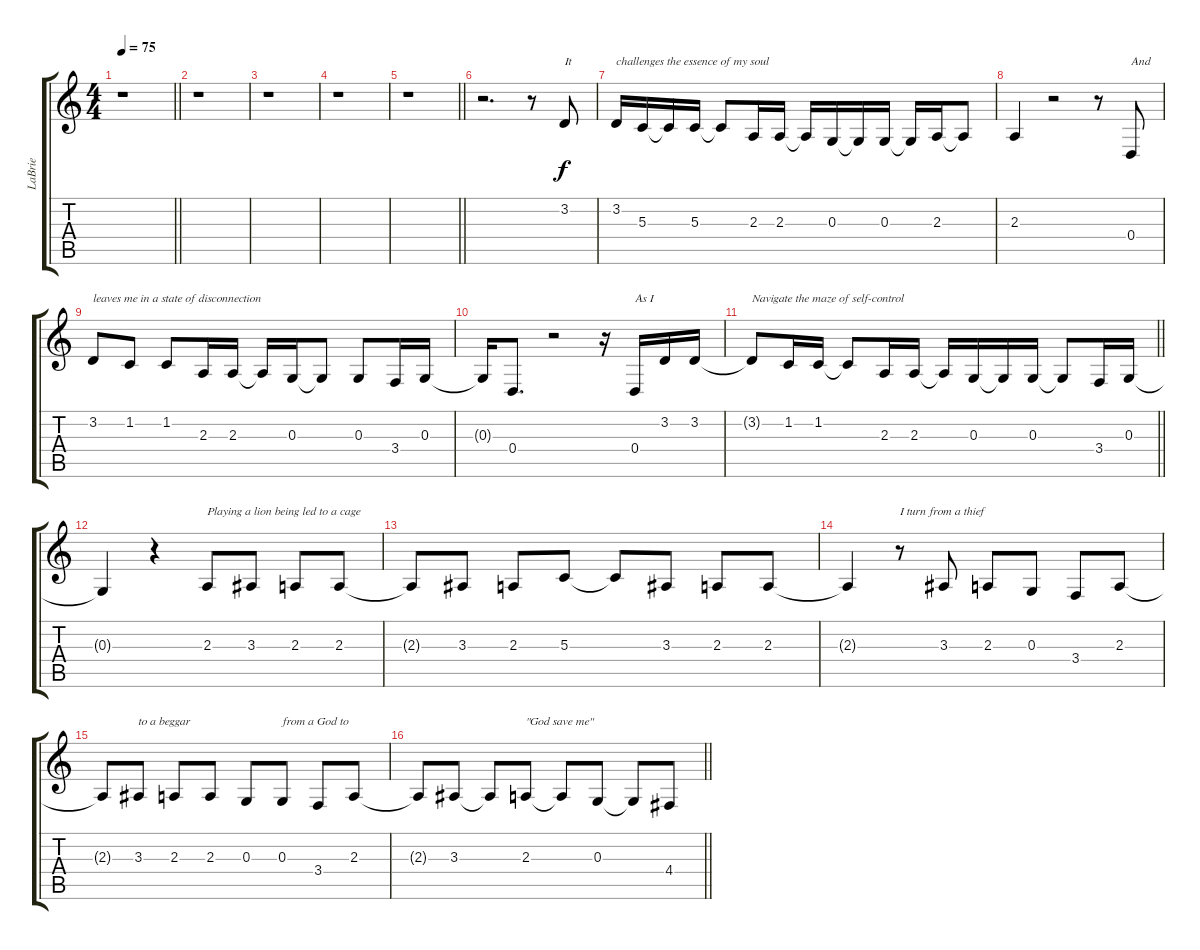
\track ("LaBrie" "LaBrie") {instrument violin}
\staff {score tabs}
\tuning (E4 B3 G3 D3 A2 E2) {hide}
\ts (4 4)
\tempo 75
\clef g2
\barLineRight lightlight
\ks c
r.1{dy f} |
r.1 |
r.1 |
r.1 |
\barLineRight lightlight
r.1 |
r.2{d} r.8 3.2.8{txt "It"} |
3.2.16{txt "challenges the essence of my soul"} 5.3.16 5.3{t}.16 5.3.16 5.3{t}.8 2.3.16 2.3.16 2.3{t}.16 0.3.16 0.3{t}.16 0.3.16 0.3{t}.16 2.3.16 2.3{t}.8 |
2.3.4 r.2 r.8 0.4.8{txt "And"} |
3.2.8{txt "leaves me in a state of disconnection"} 1.2.8 1.2.8 2.3.16 2.3.16 2.3{t}.16 0.3.16 0.3{t}.8 0.3.8 3.4.16 0.3.16 |
0.3{t}.16 0.4.8{d} r.2 r.16 0.4.16{txt "As I"} 3.2.16 3.2.16 |
\barLineRight lightlight
3.2{t}.8{txt "Navigate the maze of self-control"} 1.2.16 1.2.16 1.2{t}.8 2.3.16 2.3.16 2.3{t}.16 0.3.16 0.3{t}.16 0.3.16 0.3{t}.8 3.4.16 0.3.16 |
0.3{t}.4 r.4 2.3.8{txt "Playing a lion being led to a cage"} 3.3.8 2.3.8 2.3.8 |
2.3{t}.8 3.3.8 2.3.8 5.3.8 5.3{t}.8 3.3.8 2.3.8 2.3.8 |
2.3{t}.4 r.8{txt "I turn from a thief"} 3.3.8 2.3.8 0.3.8 3.4.8 2.3.8 |
2.3{t}.8 3.3.8{txt "to a beggar"} 2.3.8 2.3.8 0.3.8 0.3.8{txt "from a God to"} 3.4.8 2.3.8 |
\barLineRight lightlight
2.3{t}.8{volume 16} 3.3.8 3.3{t}.8 2.3.8{txt "\"God save me\""} 2.3{t}.8 0.3.8 0.3{t}.8 4.4.8
